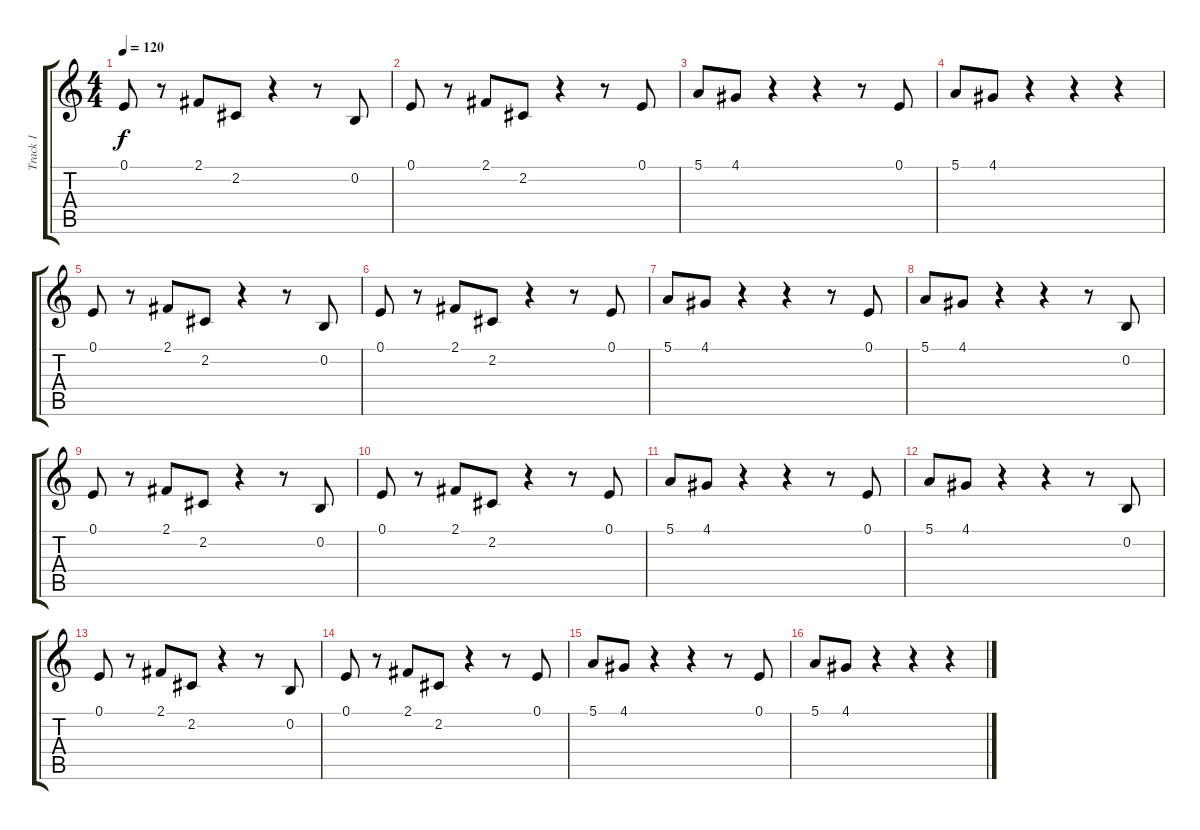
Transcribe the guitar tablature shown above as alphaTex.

\track ("Track 1" "Track 1") {instrument lead2sawtooth}
\staff {score tabs}
\tuning (E4 B3 G3 D3 A2 E2) {hide}
\ts (4 4)
\tempo 120
\clef g2
\ks c
0.1.8{dy f} r.8 2.1.8 2.2.8 r.4 r.8 0.2.8 |
0.1.8 r.8 2.1.8 2.2.8 r.4 r.8 0.1.8 |
5.1.8 4.1.8 r.4 r.4 r.8 0.1.8 |
5.1.8 4.1.8 r.4 r.4 r.4 |
0.1.8 r.8 2.1.8 2.2.8 r.4 r.8 0.2.8 |
0.1.8 r.8 2.1.8 2.2.8 r.4 r.8 0.1.8 |
5.1.8 4.1.8 r.4 r.4 r.8 0.1.8 |
5.1.8 4.1.8 r.4 r.4 r.8 0.2.8 |
0.1.8 r.8 2.1.8 2.2.8 r.4 r.8 0.2.8 |
0.1.8 r.8 2.1.8 2.2.8 r.4 r.8 0.1.8 |
5.1.8 4.1.8 r.4 r.4 r.8 0.1.8 |
5.1.8 4.1.8 r.4 r.4 r.8 0.2.8 |
0.1.8 r.8 2.1.8 2.2.8 r.4 r.8 0.2.8 |
0.1.8 r.8 2.1.8 2.2.8 r.4 r.8 0.1.8 |
5.1.8 4.1.8 r.4 r.4 r.8 0.1.8 |
5.1.8 4.1.8 r.4 r.4 r.4
